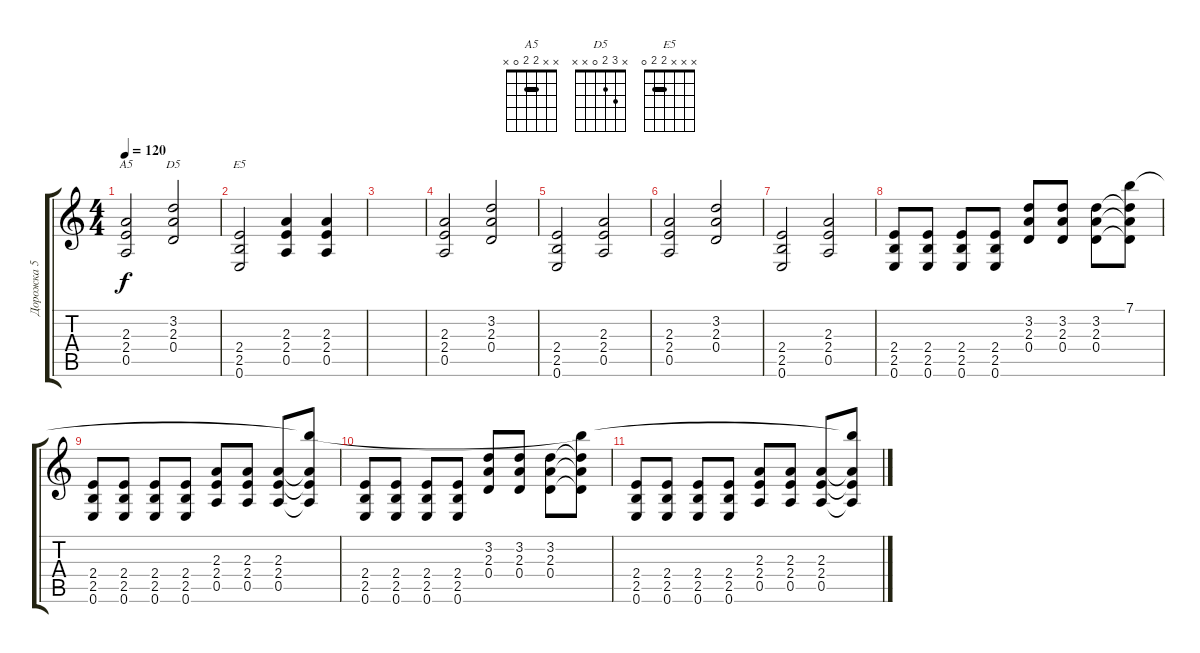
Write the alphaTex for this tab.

\track ("Дорожка 5" "Дорожка 5") {instrument distortionguitar}
\staff {score tabs}
\tuning (E4 B3 G3 D3 A2 E2) {hide}
\chord ("A5" x x 2 2 0 x) {barre 2}
\chord ("D5" x 3 2 0 x x)
\chord ("E5" x x x 2 2 0) {barre 2}
\ts (4 4)
\tempo 120
\clef g2
\ks c
(2.3 2.4 0.5).2{ch "A5" dy f} (3.2 2.3 0.4).2{ch "D5"} |
(2.4 2.5 0.6).2{ch "E5"} (2.3 2.4 0.5).4 (2.3 2.4 0.5).4 |
|
(2.3 2.4 0.5).2 (3.2 2.3 0.4).2 |
(2.4 2.5 0.6).2 (2.3 2.4 0.5).2 |
(2.3 2.4 0.5).2 (3.2 2.3 0.4).2 |
(2.4 2.5 0.6).2 (2.3 2.4 0.5).2 |
(2.4 2.5 0.6).8 (2.4 2.5 0.6).8 (2.4 2.5 0.6).8 (2.4 2.5 0.6).8 (3.2 2.3 0.4).8 (3.2 2.3 0.4).8 (3.2 2.3 0.4).8 (7.1 3.2{t} 2.3{t} 0.4{t}).8 |
(2.4 2.5 0.6).8 (2.4 2.5 0.6).8 (2.4 2.5 0.6).8 (2.4 2.5 0.6).8 (2.3 2.4 0.5).8 (2.3 2.4 0.5).8 (2.3 2.4 0.5).8 (7.1{t} 2.3{t} 2.4{t} 0.5{t}).8 |
(2.4 2.5 0.6).8 (2.4 2.5 0.6).8 (2.4 2.5 0.6).8 (2.4 2.5 0.6).8 (3.2 2.3 0.4).8 (3.2 2.3 0.4).8 (3.2 2.3 0.4).8 (7.1{t} 3.2{t} 2.3{t} 0.4{t}).8 |
(2.4 2.5 0.6).8 (2.4 2.5 0.6).8 (2.4 2.5 0.6).8 (2.4 2.5 0.6).8 (2.3 2.4 0.5).8 (2.3 2.4 0.5).8 (2.3 2.4 0.5).8 (7.1{t} 2.3{t} 2.4{t} 0.5{t}).8
